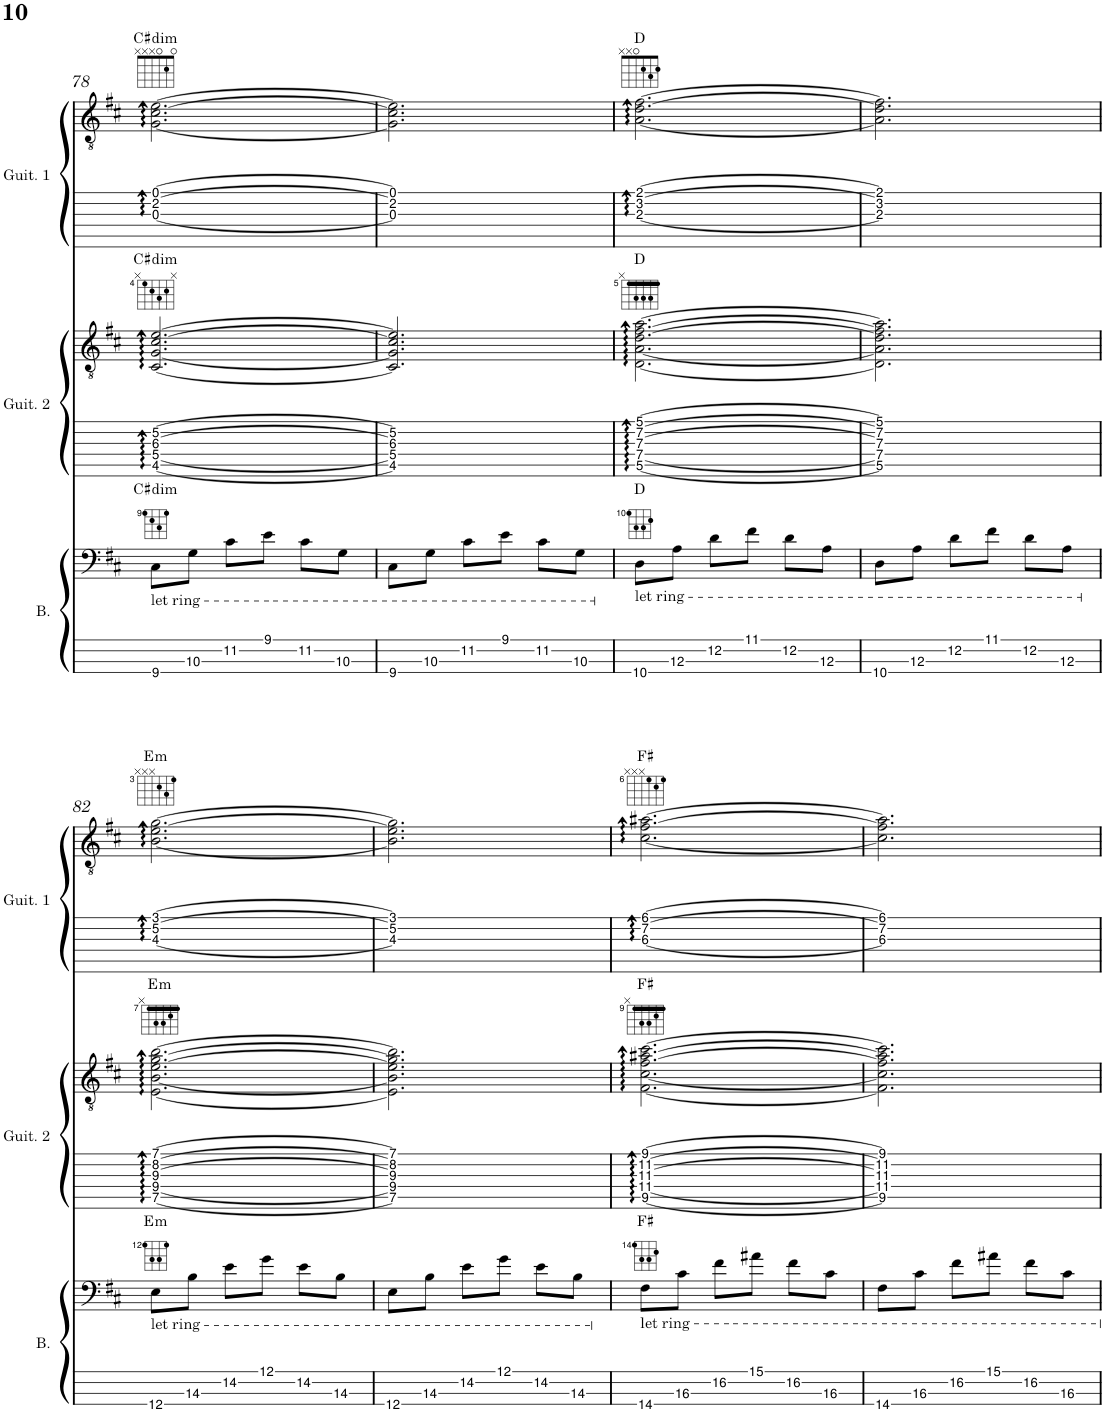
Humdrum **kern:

**kern	**kern	**harte	**kern	**kern	**harte	**kern	**kern	**harte
*part3	*part3	*part3	*part2	*part2	*part2	*part1	*part1	*part1
*staff6	*staff5	*	*staff4	*staff3	*	*staff2	*staff1	*
*I"Bass	*	*	*I"Guitar 2	*	*	*I"Guitar 1	*	*
*I'B.	*	*	*I'Guit. 2	*	*	*I'Guit. 1	*	*
!!LO:PB:g=z
*	*clefF4	*	*	*clefGv2	*	*	*clefGv2	*
*Trd7c12	*Trd7c12	*	*	*	*	*	*	*
*k[f#c#]	*k[f#c#]	*	*k[f#c#]	*k[f#c#]	*	*k[f#c#]	*k[f#c#]	*
*M3/4	*M3/4	*	*M3/4	*M3/4	*	*M3/4	*M3/4	*
=78	=78	=78	=78	=78	=78	=78	=78	=78
!	!LO:TX:b:t=let ring	!LO:H:kt=dim	!	!	!LO:H:kt=dim	!	!	!LO:H:kt=dim
8C#L	8C#\L	C#:dim	[2.C# [2.G [2.c# [2.e	[2.C#/ [2.G/ [2.c#/ [2.e/	C#:dim	[2.G [2.c# [2.e	[2.G\ [2.c#\ [2.e\	C#:dim
8GJ	8G\J	.	.	.	.	.	.	.
8c#L	8c#\L	.	.	.	.	.	.	.
8eJ	8e\J	.	.	.	.	.	.	.
8c#L	8c#\L	.	.	.	.	.	.	.
8GJ	8G\J	.	.	.	.	.	.	.
=79	=79	=79	=79	=79	=79	=79	=79	=79
8C#L	8C#\L	.	2.C#] 2.G] 2.c#] 2.e]	2.C#/] 2.G/] 2.c#/] 2.e/]	.	2.G] 2.c#] 2.e]	2.G\] 2.c#\] 2.e\]	.
8GJ	8G\J	.	.	.	.	.	.	.
8c#L	8c#\L	.	.	.	.	.	.	.
8eJ	8e\J	.	.	.	.	.	.	.
8c#L	8c#\L	.	.	.	.	.	.	.
8GJ	8G\J	.	.	.	.	.	.	.
=80	=80	=80	=80	=80	=80	=80	=80	=80
!	!LO:TX:b:t=let ring	!	!	!	!	!	!	!
8DL	8D\L	D:maj	[2.D [2.A [2.d [2.f# [2.a	[2.D\ [2.A\ [2.d\ [2.f#\ [2.a\	D:maj	[2.A [2.d [2.f#	[2.A\ [2.d\ [2.f#\	D:maj
8AJ	8A\J	.	.	.	.	.	.	.
8dL	8d\L	.	.	.	.	.	.	.
8f#J	8f#\J	.	.	.	.	.	.	.
8dL	8d\L	.	.	.	.	.	.	.
8AJ	8A\J	.	.	.	.	.	.	.
=81	=81	=81	=81	=81	=81	=81	=81	=81
8DL	8D\L	.	2.D] 2.A] 2.d] 2.f#] 2.a]	2.D\] 2.A\] 2.d\] 2.f#\] 2.a\]	.	2.A] 2.d] 2.f#]	2.A\] 2.d\] 2.f#\]	.
8AJ	8A\J	.	.	.	.	.	.	.
8dL	8d\L	.	.	.	.	.	.	.
8f#J	8f#\J	.	.	.	.	.	.	.
8dL	8d\L	.	.	.	.	.	.	.
8AJ	8A\J	.	.	.	.	.	.	.
!!LO:LB:g=z
=82	=82	=82	=82	=82	=82	=82	=82	=82
!	!LO:TX:b:t=let ring	!LO:H:kt=m	!	!	!LO:H:kt=m	!	!	!LO:H:kt=m
8EL	8E\L	E:min	[2.E [2.B [2.e [2.g [2.b	[2.E\ [2.B\ [2.e\ [2.g\ [2.b\	E:min	[2.B [2.e [2.g	[2.B\ [2.e\ [2.g\	E:min
8BJ	8B\J	.	.	.	.	.	.	.
8eL	8e\L	.	.	.	.	.	.	.
8gJ	8g\J	.	.	.	.	.	.	.
8eL	8e\L	.	.	.	.	.	.	.
8BJ	8B\J	.	.	.	.	.	.	.
=83	=83	=83	=83	=83	=83	=83	=83	=83
8EL	8E\L	.	2.E] 2.B] 2.e] 2.g] 2.b]	2.E\] 2.B\] 2.e\] 2.g\] 2.b\]	.	2.B] 2.e] 2.g]	2.B\] 2.e\] 2.g\]	.
8BJ	8B\J	.	.	.	.	.	.	.
8eL	8e\L	.	.	.	.	.	.	.
8gJ	8g\J	.	.	.	.	.	.	.
8eL	8e\L	.	.	.	.	.	.	.
8BJ	8B\J	.	.	.	.	.	.	.
=84	=84	=84	=84	=84	=84	=84	=84	=84
!	!LO:TX:b:t=let ring	!	!	!	!	!	!	!
8F#L	8F#\L	F#:maj	[2.F# [2.c# [2.f# [2.a#X [2.cc#	[2.F#\ [2.c#\ [2.f#\ [2.a#X\ [2.cc#\	F#:maj	[2.c# [2.f# [2.a#X	[2.c#\ [2.f#\ [2.a#X\	F#:maj
8c#J	8c#\J	.	.	.	.	.	.	.
8f#L	8f#\L	.	.	.	.	.	.	.
8a#XJ	8a#X\J	.	.	.	.	.	.	.
8f#L	8f#\L	.	.	.	.	.	.	.
8c#J	8c#\J	.	.	.	.	.	.	.
=85	=85	=85	=85	=85	=85	=85	=85	=85
8F#L	8F#\L	.	2.F#] 2.c#] 2.f#] 2.a#] 2.cc#]	2.F#\] 2.c#\] 2.f#\] 2.a#\] 2.cc#\]	.	2.c#] 2.f#] 2.a#]	2.c#\] 2.f#\] 2.a#\]	.
8c#J	8c#\J	.	.	.	.	.	.	.
8f#L	8f#\L	.	.	.	.	.	.	.
8a#XJ	8a#X\J	.	.	.	.	.	.	.
8f#L	8f#\L	.	.	.	.	.	.	.
8c#J	8c#\J	.	.	.	.	.	.	.
=	=	=	=	=	=	=	=	=
*-	*-	*-	*-	*-	*-	*-	*-	*-
